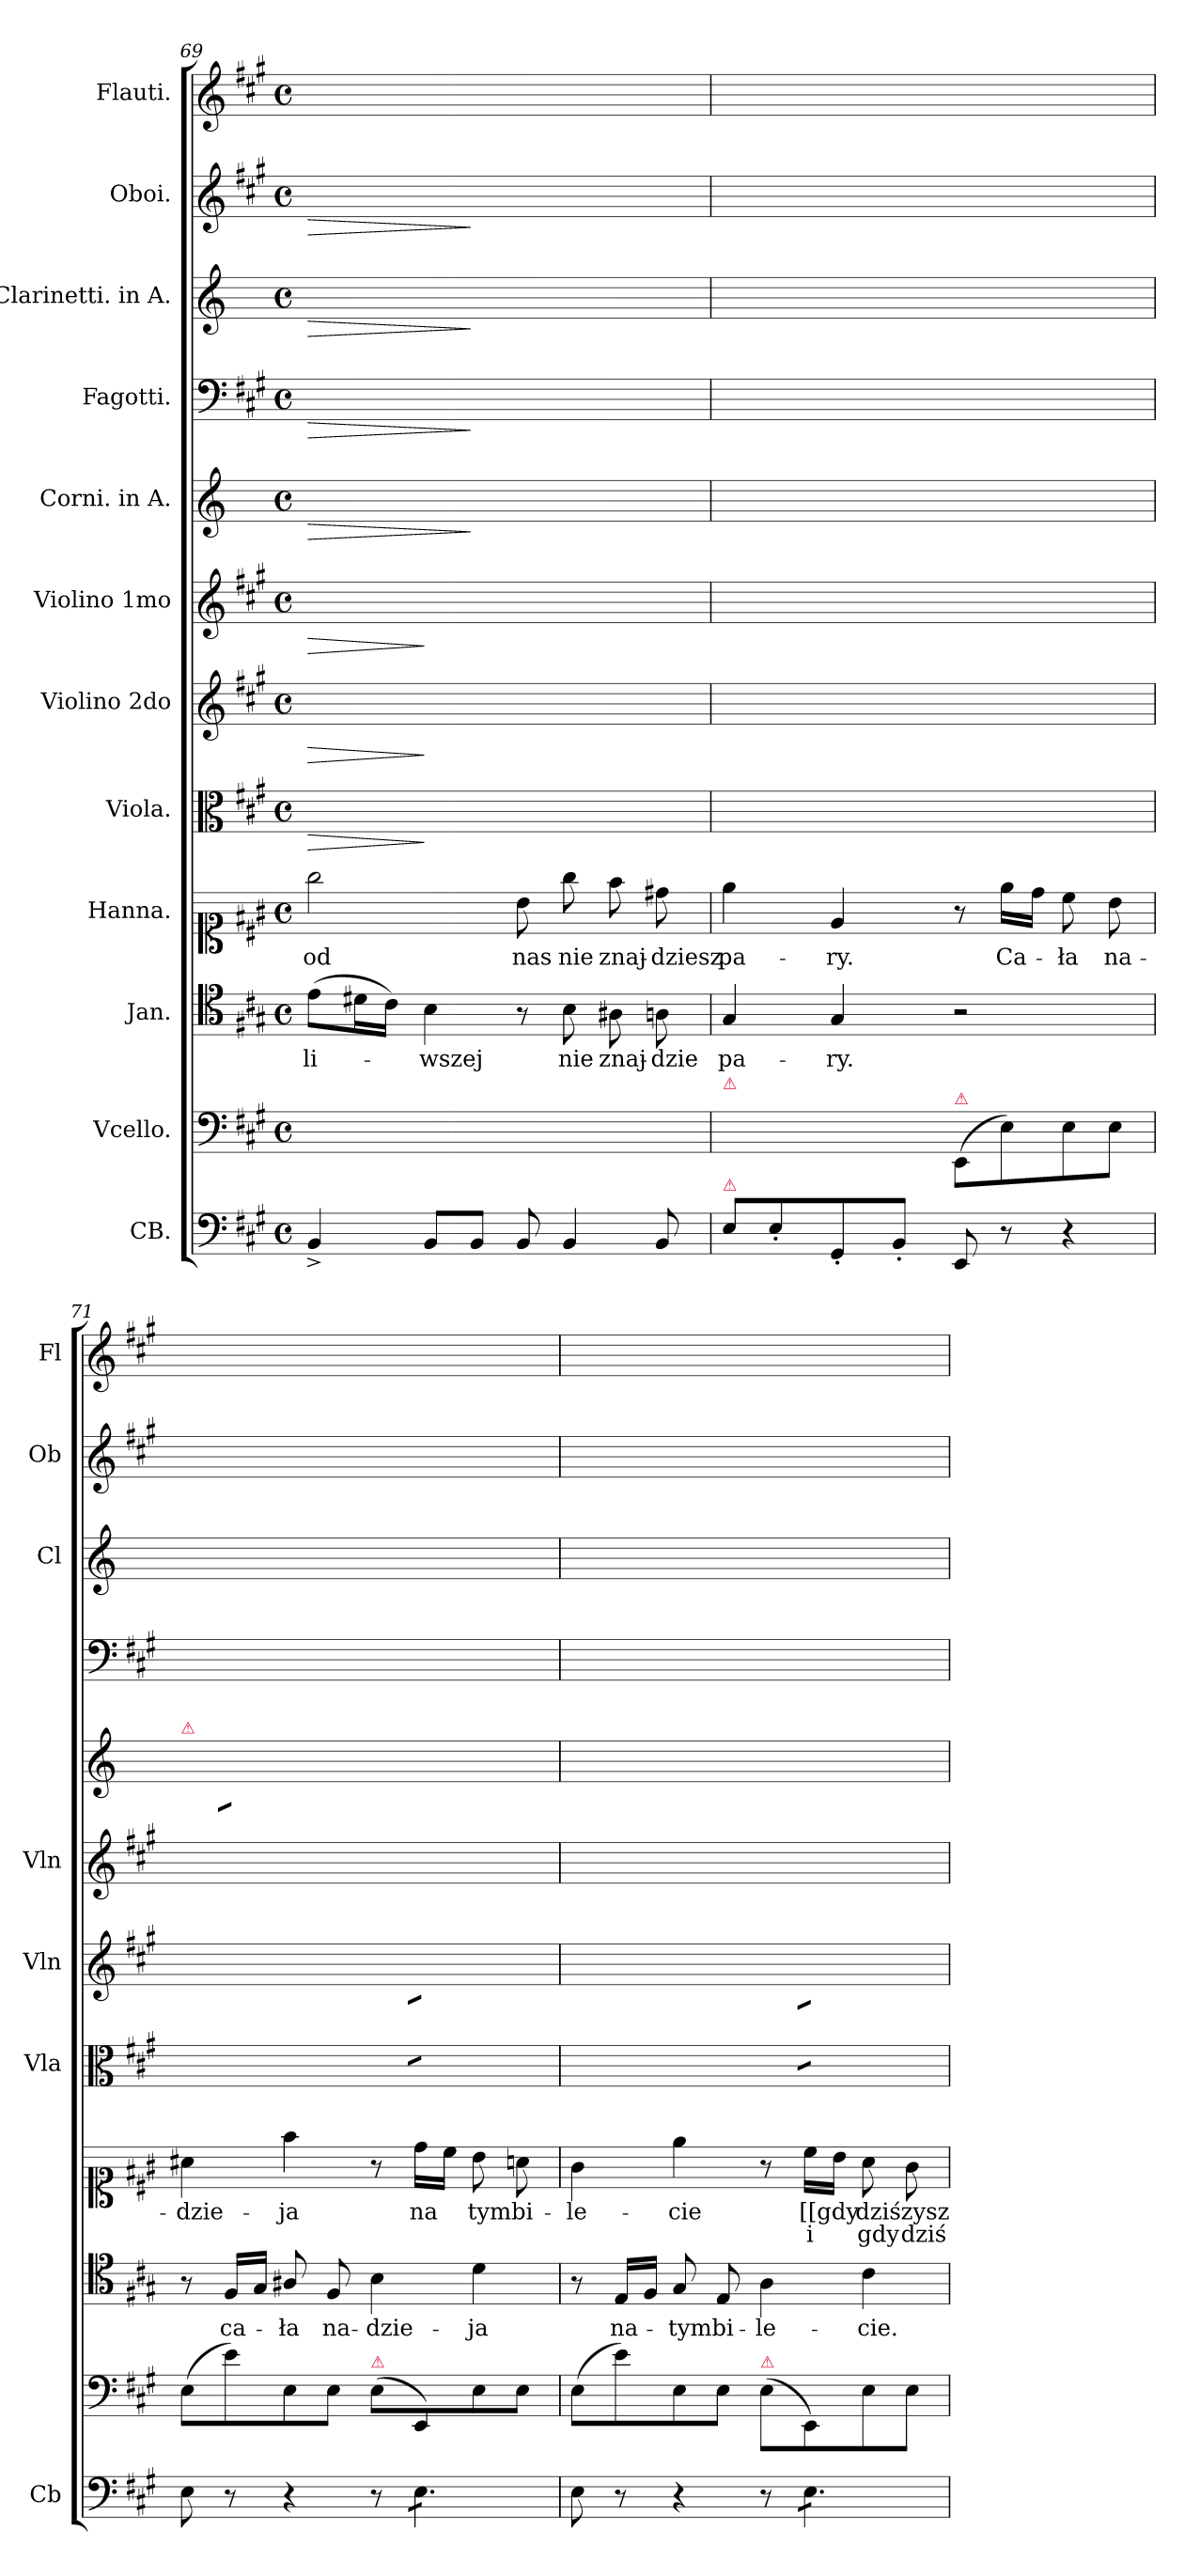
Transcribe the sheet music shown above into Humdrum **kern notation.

**kern	**kern	**kern	**text	**kern	**text	**text	**kern	**dynam	**kern	**dynam	**kern	**dynam	**kern	**dynam	**kern	**dynam	**kern	**dynam	**kern	**dynam	**kern
*part12	*part11	*part10	*part10	*part9	*part9	*part9	*part8	*part8	*part7	*part7	*part6	*part6	*part5	*part5	*part4	*part4	*part3	*part3	*part2	*part2	*part1
*staff12	*staff11	*staff10	*staff10	*staff9	*staff9	*staff9	*staff8	*staff8	*staff7	*staff7	*staff6	*staff6	*staff5	*staff5	*staff4	*staff4	*staff3	*staff3	*staff2	*staff2	*staff1
*I"CB.	*I"Vcello.	*I"Jan.	*	*I"Hanna.	*	*	*I"Viola.	*	*I"Violino 2do	*	*I"Violino 1mo	*	*I"Corni. in A.	*	*I"Fagotti.	*	*I"Clarinetti. in A.	*	*I"Oboi.	*	*I"Flauti.
*I'Cb	*	*	*	*	*	*	*I'Vla	*	*I'Vln	*	*I'Vln	*	*	*	*	*	*I'Cl	*	*I'Ob	*	*I'Fl
*clefF4	*clefF4	*clefC4	*	*clefC1	*	*	*clefC3	*	*clefG2	*	*clefG2	*	*clefG2	*	*clefF4	*	*clefG2	*	*clefG2	*	*clefG2
*ITrd8c12	*	*	*	*	*	*	*	*	*	*	*	*	*ITrd2c3	*	*	*	*ITrd2c3	*	*	*	*
*k[f#c#g#]	*k[f#c#g#]	*k[f#c#g#]	*	*k[f#c#g#]	*	*	*k[f#c#g#]	*	*k[f#c#g#]	*	*k[f#c#g#]	*	*k[f#c#g#]	*	*k[f#c#g#]	*	*k[f#c#g#]	*	*k[f#c#g#]	*	*k[f#c#g#]
*M4/4	*M4/4	*M4/4	*	*M4/4	*	*	*M4/4	*	*M4/4	*	*M4/4	*	*M4/4	*	*M4/4	*	*M4/4	*	*M4/4	*	*M4/4
*met(c)	*met(c)	*met(c)	*	*met(c)	*	*	*met(c)	*	*met(c)	*	*met(c)	*	*met(c)	*	*met(c)	*	*met(c)	*	*met(c)	*	*met(c)
=69	=69	=69	=69	=69	=69	=69	=69	=69	=69	=69	=69	=69	=69	=69	=69	=69	=69	=69	=69	=69	=69
!	!	!	!	!	!	!	!	!LO:HP:b	!	!LO:HP:b	!	!LO:HP:b	!	!LO:HP:b	!	!LO:HP:b	!	!LO:HP:b	!	!LO:HP:b	!
*	*	*	*	*	*	*	*	*	*	*	*	*	*^	*	*	*	*	*	*	*	*^
4BBB^/	4BB^/yy	(8e\L	-li-	2gg#\	od	.	8G#/Lyy	>	8ee\Lyy	>	8gg#\Lyy	>	4.e/yy	4.e\yy	>	4.BByy\ 4.Byy\	>	4.eeyy\ 4.gg#yy\	>	4.g#yy/ 4.byy/	>	4.ggg#/yy	8.eee\Lyy
.	.	16d#X\L	.	.	.	.	8B/yy	.	8g#\yy	.	8ee\yy	.	.	.	.	.	.	.	.	.	.	.	.
.	.	16c#\JJ)	.	.	.	.	.	.	.	.	.	.	.	.	.	.	.	.	.	.	.	.	32ddd#X\LLyy
.	.	.	.	.	.	.	.	.	.	.	.	.	.	.	.	.	.	.	.	.	.	.	32ccc#\JJJyy
8BBB/L	8BB/Lyy	4B\	-wszej	.	.	.	8e/yy	]	8g#\yy	]	8b\yy	]	.	.	.	.	.	.	.	.	.	.	8aa\yy
8BBB/J	8BB/Jyy	.	.	.	.	.	8g#/Jyy	.	8g#\Jyy	.	8b\Jyy	.	8ryy	8ryy	]	8ryy	]	8ryy	]	8ryy	]	8raayy	8ryy
8BBB/	8BB/yy	8r	.	8b\	nas	.	8B/yy	.	8g#\yy	.	8b\yy	.	2ryy	2ryy	.	2ryy	.	2ryy	.	2ryy	.	2rffyy	2ryy
4BBB/	4BB/yy	8B\	nie	8gg#\	nie	.	[8B/Lyy	.	8b/Lyy	.	8gg#\Lyy	.	.	.	.	.	.	.	.	.	.	.	.
.	.	8A#X\	znaj-	8ff#\	znaj-	.	8B/yy]	.	8a#X/yy	.	8ff#\yy	.	.	.	.	.	.	.	.	.	.	.	.
8BBB/	8BB/yy	8An\	-dzie	8dd#X\	-dziesz	.	8B'/Jyy	.	8an'/Jyy	.	8dd#X\Jyy	.	.	.	.	.	.	.	.	.	.	.	.
*	*	*	*	*	*	*	*	*	*	*	*	*	*v	*v	*	*	*	*	*	*	*	*v	*v
=70	=70	=70	=70	=70	=70	=70	=70	=70	=70	=70	=70	=70	=70	=70	=70	=70	=70	=70	=70	=70	=70
!	!LO:TX:a:color=crimson:t=⚠	!	!	!	!	!	!	!	!	!	!	!	!	!	!	!	!	!	!	!	!
!LO:TX:a:color=crimson:t=⚠	!	!	!	!	!	!	!	!	!	!	!	!	!	!	!	!	!	!	!	!	!
8EE\L	8E\Lyy	4G#/	pa-	4ee\	pa-	.	8B/Lyy	.	8g#/Lyy	.	8ee\yy	.	4ryy	.	1ryy	.	8ryy	.	1ryy	.	1ryy
8EE'\	8E'\yy	.	.	.	.	.	8B'/yy	.	8g#/yy	.	8ryy	.	.	.	.	.	16ee\LLyy	.	.	.	.
.	.	.	.	.	.	.	.	.	.	.	.	.	.	.	.	.	16ff#\JJyy	.	.	.	.
8GGG#'/	8GG#'/yy	4G#/	-ry.	4e/	-ry.	.	8G#'/yy	.	8e/yy	.	4ryy	.	[4Eyy/ [4eyy/	.	.	.	16gg#\LLyy	.	.	.	.
.	.	.	.	.	.	.	.	.	.	.	.	.	.	.	.	.	16ee\yy	.	.	.	.
8BBB'/J	8BB'/Jyy	.	.	.	.	.	8B'/Jyy	.	8g#/Jyy	.	.	.	.	.	.	.	16b\yy	.	.	.	.
.	.	.	.	.	.	.	.	.	.	.	.	.	.	.	.	.	16g#\JJyy	.	.	.	.
!	!LO:TX:a:color=crimson:t=⚠	!	!	!	!	!	!	!	!	!	!	!	!	!	!	!	!	!	!	!	!
8EEE/	(8EE/L	2r	.	8r	.	.	8B/yy	.	8e/yy	.	8ryy	.	8Eyy]/ 8eyy]/L	.	.	.	8e/yy	.	.	.	.
8r	8E\)	.	.	16ee\LL	Ca-	.	8B/Lyy	.	8g#/Lyy	.	16ee\LLyy	.	8Eyy/ 8eyy/	.	.	.	8ryy	.	.	.	.
.	.	.	.	16dd\JJ	.	.	.	.	.	.	16dd\JJyy	.	.	.	.	.	.	.	.	.	.
4r	8E\	.	.	8cc#\	-ła	.	8c#/yy	.	8a/yy	.	8cc#\Lyy	.	8Eyy/ 8eyy/	.	.	.	4ryy	.	.	.	.
.	8E\J	.	.	8b\	na-	.	8e/Jyy	.	8gn/Jyy	.	8b\Jyy	.	[8Eyy/ [8eyy/J	.	.	.	.	.	.	.	.
=71	=71	=71	=71	=71	=71	=71	=71	=71	=71	=71	=71	=71	=71	=71	=71	=71	=71	=71	=71	=71	=71
!	!	!	!	!	!	!	!	!	!	!	!	!	!LO:TX:a:color=crimson:t=⚠	!	!	!	!	!	!	!	!
8EE\	(8E\L	8r	.	4a#X\	-dzie-	.	8c#/yy	.	8f#/yy	.	8a#X\yy	.	8Eyy]/ 8eyy]/	.	8ryy	.	8ryy	.	8ryy	.	8ryy
*	*	*	*	*	*	*	*	*	*	*	*	*	*tremolo	*	*	*	*	*	*	*	*
8r	8e\)	16F#/LL	ca-	.	.	.	8ryy	.	8ryy	.	8ryy	.	8Eyy/ 8eyy/L	.	8c#\Lyy	.	16f#/LLyy	.	8f#yy/ 8a#Xyy/L	.	16ff#\LLyy
.	.	16G#/JJ	.	.	.	.	.	.	.	.	.	.	.	.	.	.	16g#/JJyy	.	.	.	16gg#\JJyy
4r	8E\	8A#X/	-ła	4ff#\	-ja	.	4ryy	.	4ryy	.	4ryy	.	8Eyy/ 8eyy/	.	8c#\yy	.	8a#X/Lyy	.	8f#yy/ 8a#yy/	.	8aa#X\Lyy
.	8E\J	8F#/	na-	.	.	.	.	.	.	.	.	.	8Eyy/ 8eyy/J	.	8c#\Jyy	.	8f#'/Jyy	.	8f#yy/ 8a#yy/J	.	8ff#\Jyy
*	*	*	*	*	*	*	*	*	*	*	*	*	*Xtremolo	*	*	*	*	*	*	*	*
!	!LO:TX:a:color=crimson:t=⚠	!	!	!	!	!	!	!	!	!	!	!	!	!	!	!	!	!	!	!	!
8r	(8E\L	4B\	-dzie-	8r	.	.	8ryy	.	8ryy	.	8ryy	.	[2Eyy/ [2eyy/	.	8d\yy	.	8b'/yy	.	8f#yy/ 8byy/	.	8bb\yy
!	!	!	!	!	!	!	!	!	!LO:TX:a:color=crimson:t=⚠	!	!	!	!	!	!	!	!	!	!	!	!
!	!	!	!	!	!	!	!LO:TX:a:color=crimson:t=⚠	!	!	!	!	!	!	!	!	!	!	!	!	!	!
*tremolo	*	*	*	*	*	*	*	*	*	*	*	*	*	*	*	*	*	*	*	*	*
*	*	*	*	*	*	*	*tremolo	*	*	*	*	*	*	*	*	*	*	*	*	*	*
*	*	*	*	*	*	*	*	*	*tremolo	*	*	*	*	*	*	*	*	*	*	*	*
8EE\L	8EE/)	.	.	16dd\LL	na	.	8d'\yyL	.	8Byy'/ 8f#yy'/L	.	16dd\LLyy	.	.	.	8rAyy	.	8ryy	.	8ryy	.	8ryy
.	.	.	.	16cc#\JJ	.	.	.	.	.	.	16cc#\JJyy	.	.	.	.	.	.	.	.	.	.
8EE\	8E\	4d\	-ja	8b\	tym	.	8d'\yy	.	8Byy'/ 8f#yy'/	.	8b\Lyy	.	.	.	4rAyy	.	4ryy	.	4ryy	.	4ryy
8EE\J	8E\J	.	.	8an\	bi-	.	8d'\yyJ	.	8Byy'/ 8f#yy'/J	.	8a#\Jyy	.	.	.	.	.	.	.	.	.	.
*	*	*	*	*	*	*	*	*	*Xtremolo	*	*	*	*	*	*	*	*	*	*	*	*
*	*	*	*	*	*	*	*Xtremolo	*	*	*	*	*	*	*	*	*	*	*	*	*	*
*Xtremolo	*	*	*	*	*	*	*	*	*	*	*	*	*	*	*	*	*	*	*	*	*
=72	=72	=72	=72	=72	=72	=72	=72	=72	=72	=72	=72	=72	=72	=72	=72	=72	=72	=72	=72	=72	=72
*	*	*	*	*	*	*	*	*	*	*	*	*	*tremolo	*	*	*	*	*	*	*	*
8EE\	(8E\L	8r	.	4g#\	-le-	.	8d\yy	.	8Byy/ 8eyy/	.	8g#/yy	.	8Eyy]/ 8eyy]/L	.	8ryy	.	8ryy	.	8ryy	.	8ryy
8r	8e\)	16E/LL	na-	.	.	.	8ryy	.	8ryy	.	8ryy	.	8Eyy/ 8eyy/	.	8B\Lyy	.	16e/LLyy	.	8eyy/ 8g#yy/L	.	16ee\LLyy
.	.	16F#/JJ	.	.	.	.	.	.	.	.	.	.	.	.	.	.	16f#/JJyy	.	.	.	16ff#\JJyy
4r	8E\	8G#/	-tym	4ee\	-cie	.	4ryy	.	4ryy	.	4ryy	.	8Eyy/ 8eyy/	.	8B\yy	.	8g#/Lyy	.	8eyy/ 8g#yy/	.	8gg#\Lyy
.	8E\J	8E/	bi-	.	.	.	.	.	.	.	.	.	8Eyy/ 8eyy/J	.	8B\Jyy	.	8e'/Jyy	.	8eyy/ 8g#yy/J	.	8ee\Jyy
*	*	*	*	*	*	*	*	*	*	*	*	*	*Xtremolo	*	*	*	*	*	*	*	*
!	!LO:TX:a:color=crimson:t=⚠	!	!	!	!	!	!	!	!	!	!	!	!	!	!	!	!	!	!	!	!
8r	(8E\L	4A\	-le-	8r	.	.	8ryy	.	8ryy	.	8ryy	.	[2Eyy/ [2eyy/	.	8c#\yy	.	8a/yy	.	8eyy/ 8ayy/	.	8aa\yy
*tremolo	*	*	*	*	*	*	*	*	*	*	*	*	*	*	*	*	*	*	*	*	*
*	*	*	*	*	*	*	*tremolo	*	*	*	*	*	*	*	*	*	*	*	*	*	*
*	*	*	*	*	*	*	*	*	*tremolo	*	*	*	*	*	*	*	*	*	*	*	*
8EE\L	8EE\)	.	.	16cc#\LL	[[gdy	i	8c#\yyL	.	8Ayy/ 8eyy/L	.	16cc#\LLyy	.	.	.	8ryy	.	8ryy	.	8ryy	.	8ryy
.	.	.	.	16b\JJ	.	.	.	.	.	.	16b\JJyy	.	.	.	.	.	.	.	.	.	.
8EE\	8E\	4c#\	-cie.	8a\	dziś	gdy	8c#\yy	.	8Ayy/ 8eyy/	.	8a\Lyy	.	.	.	4ryy	.	4ryy	.	4ryy	.	4ryy
8EE\J	8E\J	.	.	8g#\	zysz-	dziś	8c#\yyJ	.	8Ayy/ 8eyy/J	.	8g#\Jyy	.	.	.	.	.	.	.	.	.	.
*	*	*	*	*	*	*	*	*	*Xtremolo	*	*	*	*	*	*	*	*	*	*	*	*
*	*	*	*	*	*	*	*Xtremolo	*	*	*	*	*	*	*	*	*	*	*	*	*	*
*Xtremolo	*	*	*	*	*	*	*	*	*	*	*	*	*	*	*	*	*	*	*	*	*
=	=	=	=	=	=	=	=	=	=	=	=	=	=	=	=	=	=	=	=	=	=
*-	*-	*-	*-	*-	*-	*-	*-	*-	*-	*-	*-	*-	*-	*-	*-	*-	*-	*-	*-	*-	*-
